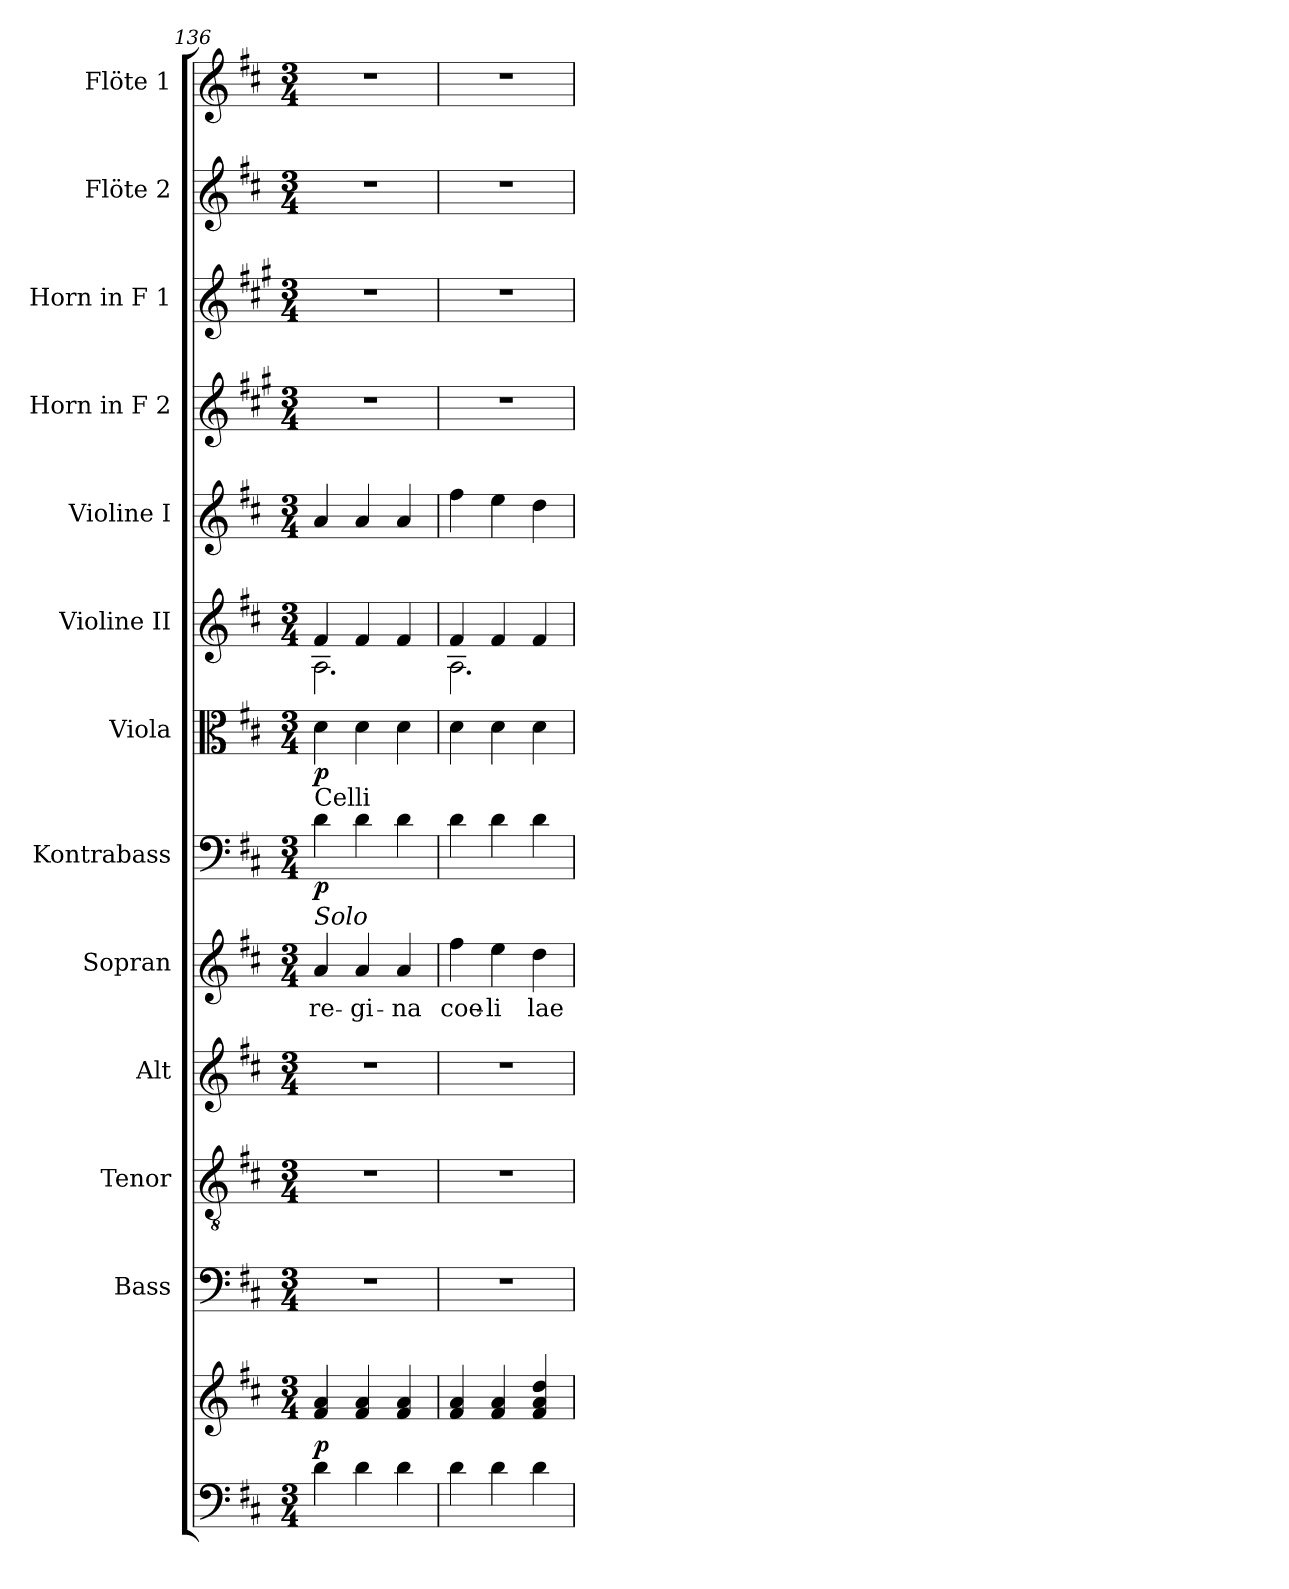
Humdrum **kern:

**kern	**kern	**dynam	**kern	**kern	**kern	**kern	**text	**kern	**dynam	**kern	**dynam	**kern	**kern	**kern	**kern	**kern	**kern
*part13	*part13	*part13	*part12	*part11	*part10	*part9	*part9	*part8	*part8	*part7	*part7	*part6	*part5	*part4	*part3	*part2	*part1
*staff14	*staff13	*staff13/14	*staff12	*staff11	*staff10	*staff9	*staff9	*staff8	*staff8	*staff7	*staff7	*staff6	*staff5	*staff4	*staff3	*staff2	*staff1
*	*	*	*I"Bass	*I"Tenor	*I"Alt	*I"Sopran	*	*I"Kontrabass	*	*I"Viola	*	*I"Violine II	*I"Violine I	*I"Horn in F 2	*I"Horn in F 1	*I"Flöte 2	*I"Flöte 1
*	*	*	*I'B.	*I'T.	*I'A.	*I'S.	*	*I'Kb.	*	*I'Vla.	*	*I'Vl. II	*I'Vl. I	*I'Hrn. F 2	*I'Hrn. F 1	*I'Fl. 2	*I'Fl. 1
!!LO:PB:g=z
*clefF4	*clefG2	*	*clefF4	*clefGv2	*clefG2	*clefG2	*	*clefF4	*	*clefC3	*	*clefG2	*clefG2	*clefG2	*clefG2	*clefG2	*clefG2
*	*	*	*	*	*	*	*	*ITrd7c12	*	*	*	*	*	*ITrd4c7	*ITrd4c7	*	*
*k[f#c#]	*k[f#c#]	*	*k[f#c#]	*k[f#c#]	*k[f#c#]	*k[f#c#]	*	*k[f#c#]	*	*k[f#c#]	*	*k[f#c#]	*k[f#c#]	*k[f#c#]	*k[f#c#]	*k[f#c#]	*k[f#c#]
*D:	*D:	*	*D:	*D:	*D:	*D:	*	*D:	*	*D:	*	*D:	*D:	*D:	*D:	*D:	*D:
*M3/4	*M3/4	*	*M3/4	*M3/4	*M3/4	*M3/4	*	*M3/4	*	*M3/4	*	*M3/4	*M3/4	*M3/4	*M3/4	*M3/4	*M3/4
=136	=136	=136	=136	=136	=136	=136	=136	=136	=136	=136	=136	=136	=136	=136	=136	=136	=136
!	!	!	!	!	!	!	!	!LO:TX:a:t=Celli	!	!	!	!	!	!	!	!	!
!	!	!	!	!	!	!LO:TX:a:i:t=Solo	!	!	!	!	!	!	!	!	!	!	!
!	!	!LO:DY:a=2	!	!	!	!	!LO:LY:b	!	!LO:DY:b	!	!LO:DY:b	!	!	!	!	!	!
*	*	*	*	*	*	*	*	*	*	*	*	*^	*	*	*	*	*
4d\	4f#/ 4a/	p	2.r	2.r	2.r	4a/	re-	4D\	p	4d\	p	4f#/	2.A\	4a/	2.r	2.r	2.r	2.r
!	!	!	!	!	!	!	!LO:LY:b	!	!	!	!	!	!	!	!	!	!	!
4d\	4f#/ 4a/	.	.	.	.	4a/	-gi-	4D\	.	4d\	.	4f#/	.	4a/	.	.	.	.
!	!	!	!	!	!	!	!LO:LY:b	!	!	!	!	!	!	!	!	!	!	!
4d\	4f#/ 4a/	.	.	.	.	4a/	-na	4D\	.	4d\	.	4f#/	.	4a/	.	.	.	.
=137	=137	=137	=137	=137	=137	=137	=137	=137	=137	=137	=137	=137	=137	=137	=137	=137	=137	=137
!	!	!	!	!	!	!	!LO:LY:b	!	!	!	!	!	!	!	!	!	!	!
4d\	4f#/ 4a/	.	2.r	2.r	2.r	4ff#\	coe-	4D\	.	4d\	.	4f#/	2.A\	4ff#\	2.r	2.r	2.r	2.r
!	!	!	!	!	!	!	!LO:LY:b	!	!	!	!	!	!	!	!	!	!	!
4d\	4f#/ 4a/	.	.	.	.	4ee\	-li	4D\	.	4d\	.	4f#/	.	4ee\	.	.	.	.
!	!	!	!	!	!	!	!LO:LY:b	!	!	!	!	!	!	!	!	!	!	!
4d\	4f#/ 4a/ 4dd/	.	.	.	.	4dd\	lae-	4D\	.	4d\	.	4f#/	.	4dd\	.	.	.	.
*	*	*	*	*	*	*	*	*	*	*	*	*v	*v	*	*	*	*	*
=	=	=	=	=	=	=	=	=	=	=	=	=	=	=	=	=	=
*-	*-	*-	*-	*-	*-	*-	*-	*-	*-	*-	*-	*-	*-	*-	*-	*-	*-
